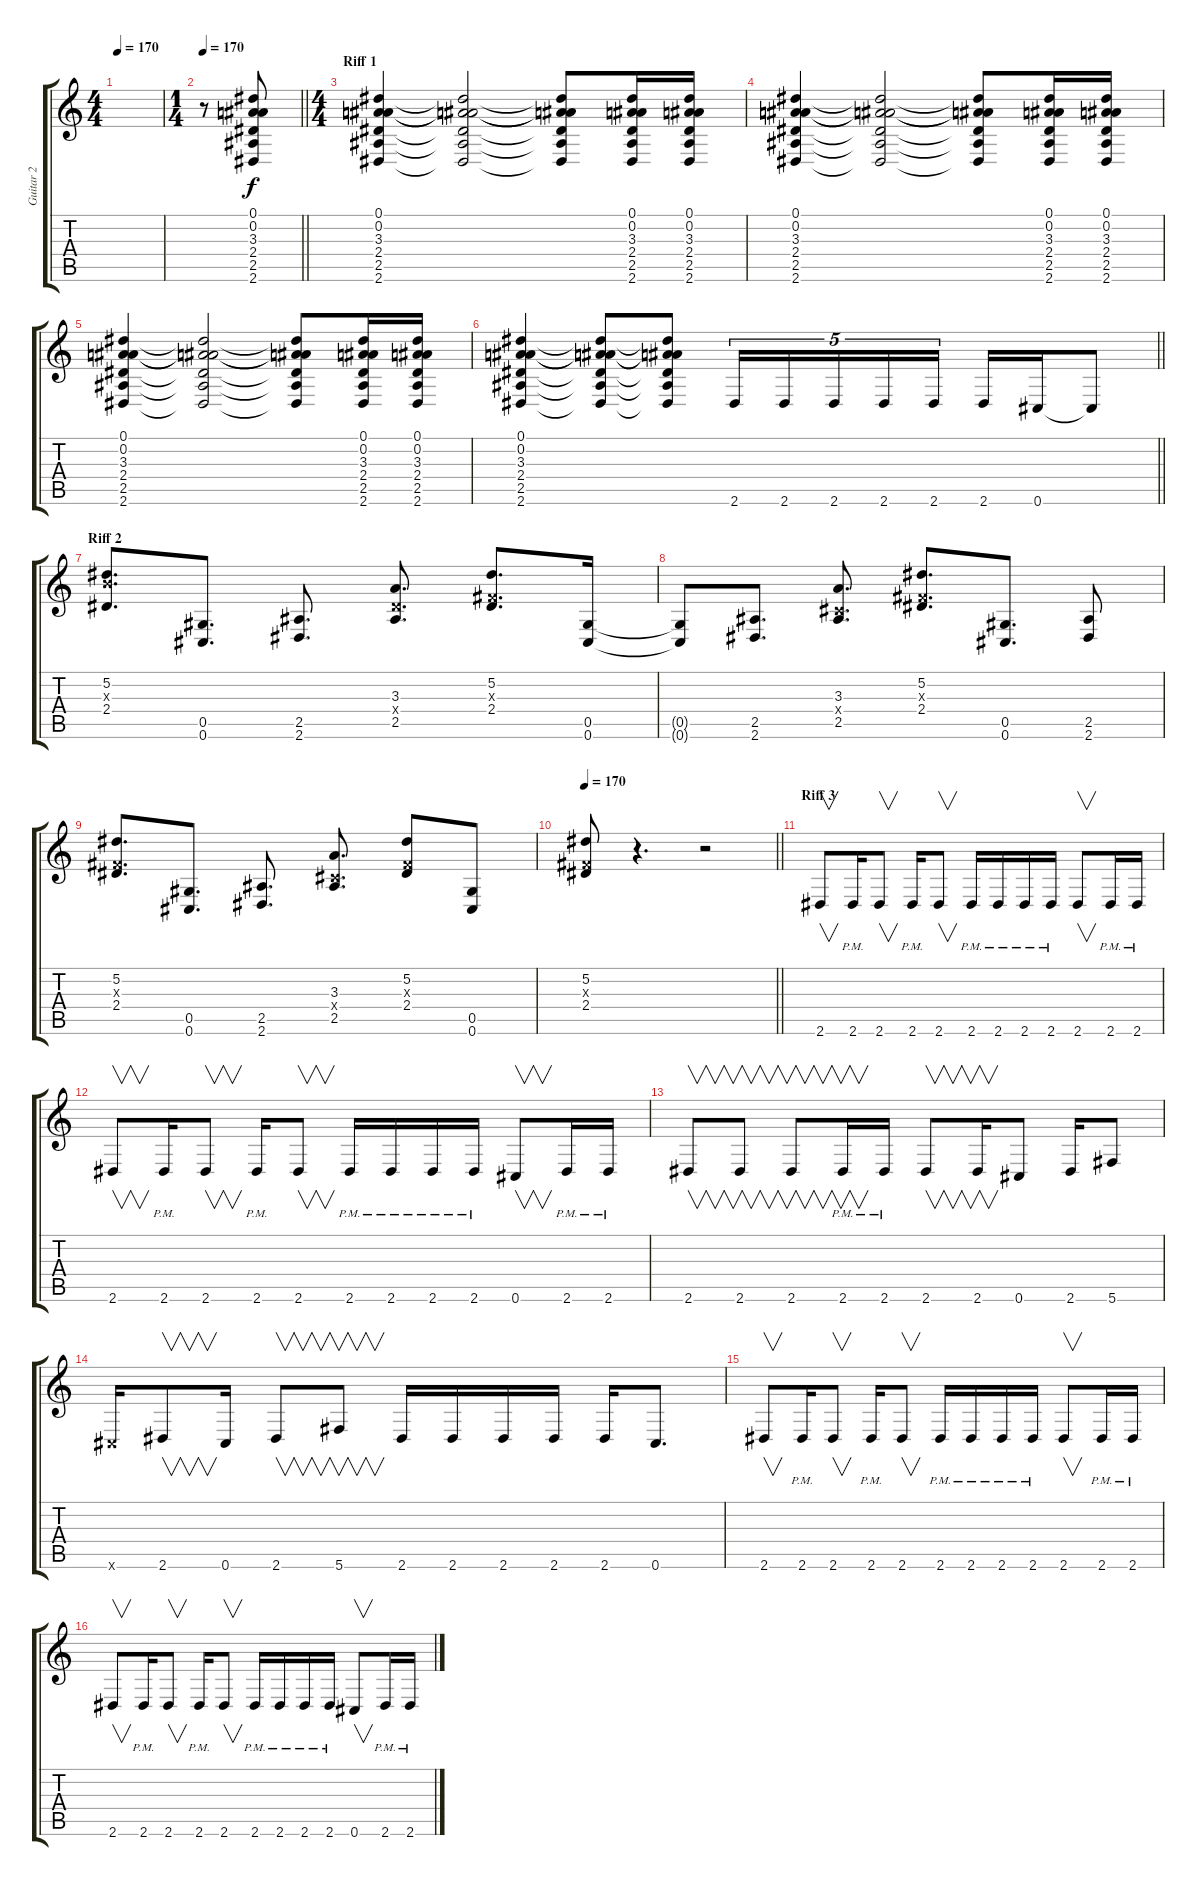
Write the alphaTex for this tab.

\track ("Guitar 2" "Guitar 2") {instrument distortionguitar}
\staff {score tabs}
\tuning (Eb4 Bb3 Gb3 Db3 Ab2 Db2) {hide}
\ts (4 4)
\tempo 170
\clef g2
\ks c
|
\ts (1 4)
\tempo 170
\barLineRight lightlight
r.8 (0.1 0.2 3.3 2.4 2.5 2.6).8 |
\ts (4 4)
\section ("" "Riff 1")
(0.1 0.2 3.3 2.4 2.5 2.6).4 (0.1{t} 0.2{t} 3.3{t} 2.4{t} 2.5{t} 2.6{t}).2 (0.1{t} 0.2{t} 3.3{t} 2.4{t} 2.5{t} 2.6{t}).8 (0.1 0.2 3.3 2.4 2.5 2.6).16 (0.1 0.2 3.3 2.4 2.5 2.6).16 |
(0.1 0.2 3.3 2.4 2.5 2.6).4 (0.1{t} 0.2{t} 3.3{t} 2.4{t} 2.5{t} 2.6{t}).2 (0.1{t} 0.2{t} 3.3{t} 2.4{t} 2.5{t} 2.6{t}).8 (0.1 0.2 3.3 2.4 2.5 2.6).16 (0.1 0.2 3.3 2.4 2.5 2.6).16 |
(0.1 0.2 3.3 2.4 2.5 2.6).4 (0.1{t} 0.2{t} 3.3{t} 2.4{t} 2.5{t} 2.6{t}).2 (0.1{t} 0.2{t} 3.3{t} 2.4{t} 2.5{t} 2.6{t}).8 (0.1 0.2 3.3 2.4 2.5 2.6).16 (0.1 0.2 3.3 2.4 2.5 2.6).16 |
\barLineRight lightlight
(0.1 0.2 3.3 2.4 2.5 2.6).4 (0.1{t} 0.2{t} 3.3{t} 2.4{t} 2.5{t} 2.6{t}).8 (0.1{t} 0.2{t} 3.3{t} 2.4{t} 2.5{t} 2.6{t}).8 2.6.16{tu (5 4)} 2.6.16{tu (5 4)} 2.6.16{tu (5 4)} 2.6.16{tu (5 4)} 2.6.16{tu (5 4)} 2.6.16 0.6.16 0.6{t}.8 |
\section ("" "Riff 2")
(5.2 5.3{x} 2.4).8{d} (0.5 0.6).8{d} (2.5 2.6).8{d} (3.3 2.4{x} 2.5).8{d} (5.2 0.3{x} 2.4).8{d} (0.5 0.6).16 |
(0.5{t} 0.6{t}).8 (2.5 2.6).8{d} (3.3 0.4{x} 2.5).8{d} (5.2 0.3{x} 2.4).8{d} (0.5 0.6).8{d} (2.5 2.6).8 |
(5.2 0.3{x} 2.4).8{d} (0.5 0.6).8{d} (2.5 2.6).8{d} (3.3 0.4{x} 2.5).8{d} (5.2 0.3{x} 2.4).8 (0.5 0.6).8 |
\tempo 170
\barLineRight lightlight
(5.2 0.3{x} 2.4).8 r.4{d} r.2 |
\section ("" "Riff 3")
2.6.8{v} 2.6{pm}.16 2.6.8{v} 2.6{pm}.16 2.6.8{v} 2.6{pm}.16 2.6{pm}.16 2.6{pm}.16 2.6{pm}.16 2.6.8{v} 2.6{pm}.16 2.6{pm}.16 |
2.6.8{v} 2.6{pm}.16 2.6.8{v} 2.6{pm}.16 2.6.8{v} 2.6{pm}.16 2.6{pm}.16 2.6{pm}.16 2.6{pm}.16 0.6.8{v} 2.6{pm}.16 2.6{pm}.16 |
2.6.8{v} 2.6.8{v} 2.6.8{v} 2.6{pm}.16{v} 2.6{pm}.16 2.6.8{v} 2.6.16{v} 0.6.8 2.6.16 5.6.8 |
0.6{x}.16 2.6.8{v} 0.6.16 2.6.8{v} 5.6.8{v} 2.6.16 2.6.16 2.6.16 2.6.16 2.6.16 0.6.8{d} |
2.6.8{v} 2.6{pm}.16 2.6.8{v} 2.6{pm}.16 2.6.8{v} 2.6{pm}.16 2.6{pm}.16 2.6{pm}.16 2.6{pm}.16 2.6.8{v} 2.6{pm}.16 2.6{pm}.16 |
2.6.8{v} 2.6{pm}.16 2.6.8{v} 2.6{pm}.16 2.6.8{v} 2.6{pm}.16 2.6{pm}.16 2.6{pm}.16 2.6{pm}.16 0.6.8{v} 2.6{pm}.16 2.6{pm}.16
